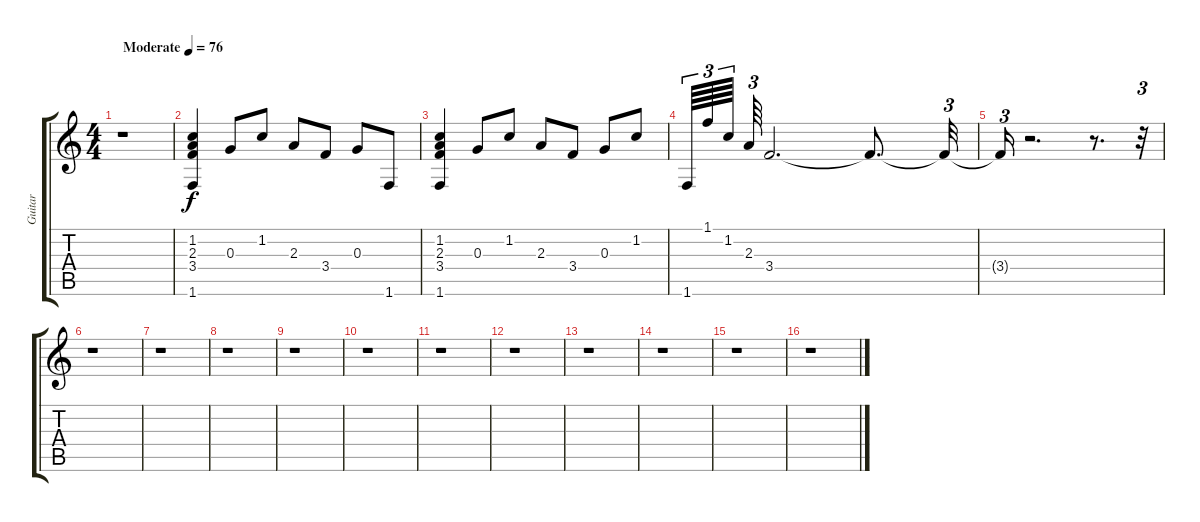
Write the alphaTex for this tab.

\track ("Guitar" "Guitar") {instrument acousticguitarnylon}
\staff {score tabs}
\tuning (E4 B3 G3 D3 A2 E2) {hide}
\ts (4 4)
\tempo (76 "Moderate")
\clef g2
\ks c
r.1{dy f instrument acousticguitarnylon} |
(1.2 2.3 3.4 1.6).4{volume 12 balance 12} 0.3.8 1.2.8 2.3.8 3.4.8 0.3.8 1.6.8 |
(1.2 2.3 3.4 1.6).4 0.3.8 1.2.8 2.3.8 3.4.8 0.3.8 1.2.8 |
1.6.64{tu (3 2)} 1.1.64{tu (3 2)} 1.2.64{tu (3 2) beam splitsecondary} 2.3.64{tu (3 2)} 3.4.2{d} 3.4{t}.8{d} 3.4{t}.32{tu (3 2)} |
3.4{t}.16{tu (3 2)} r.2{d} r.8{d} r.32{tu (3 2)} |
r.1 |
r.1 |
r.1 |
r.1 |
r.1 |
r.1 |
r.1 |
r.1 |
r.1 |
r.1 |
r.1
